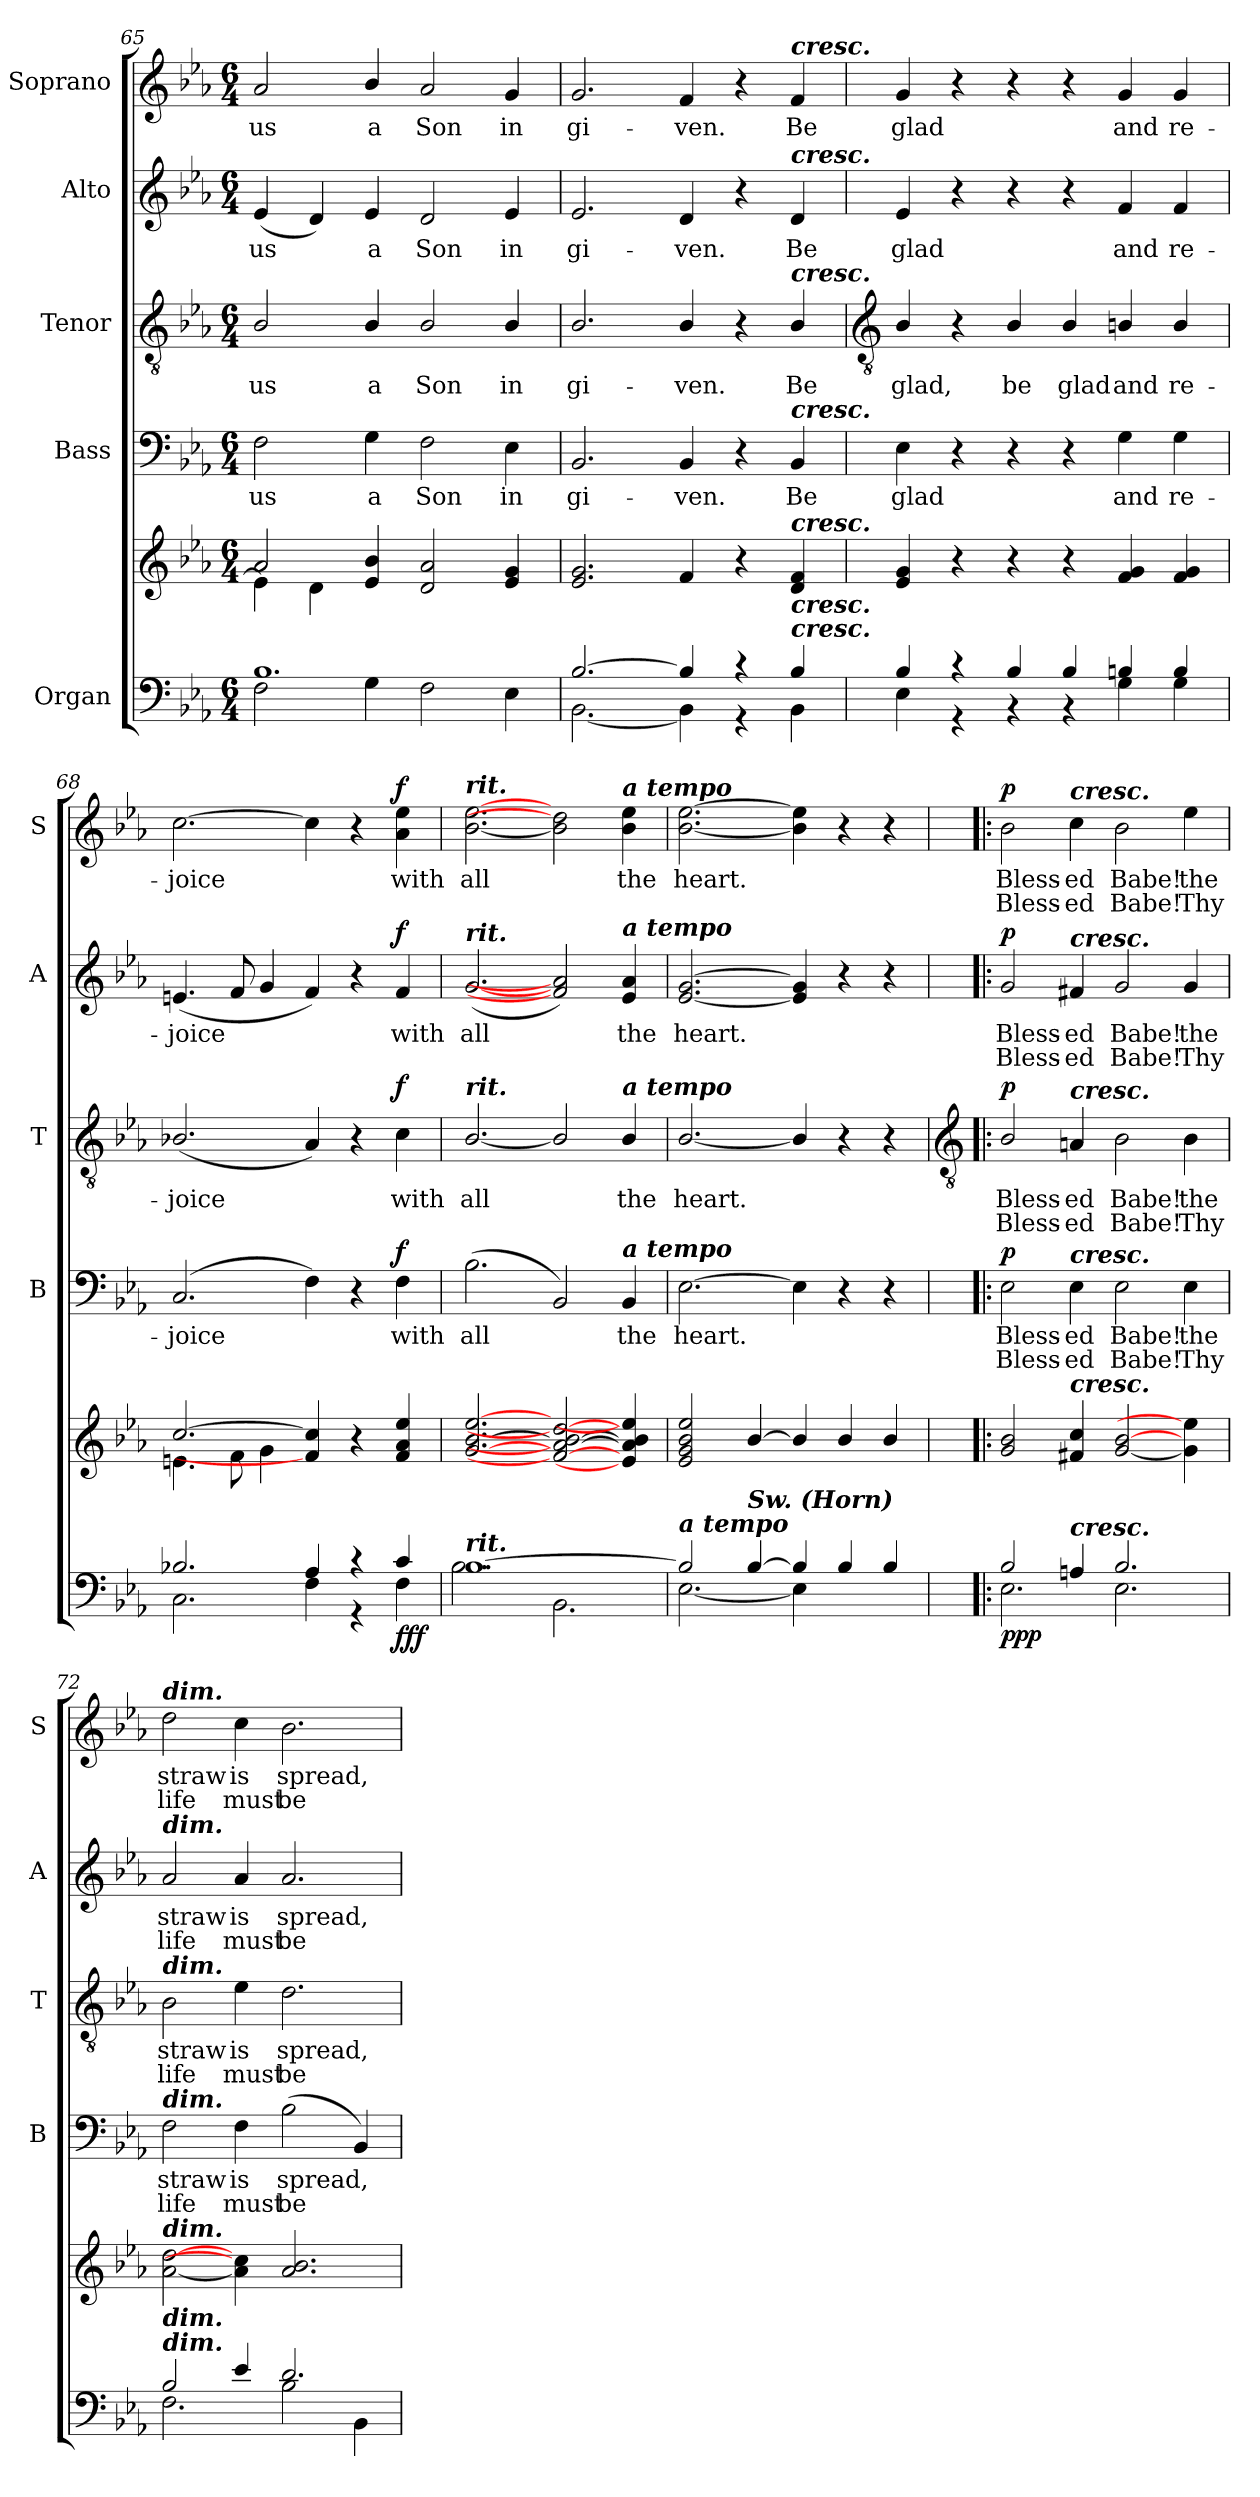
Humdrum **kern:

**kern	**kern	**dynam	**kern	**text	**text	**dynam	**kern	**text	**text	**dynam	**kern	**text	**text	**dynam	**kern	**text	**text	**dynam
*part5	*part5	*part5	*part4	*part4	*part4	*part4	*part3	*part3	*part3	*part3	*part2	*part2	*part2	*part2	*part1	*part1	*part1	*part1
*staff6	*staff5	*staff5/6	*staff4	*staff4	*staff4	*staff4	*staff3	*staff3	*staff3	*staff3	*staff2	*staff2	*staff2	*staff2	*staff1	*staff1	*staff1	*staff1
*I"Organ	*	*	*I"Bass	*	*	*	*I"Tenor	*	*	*	*I"Alto	*	*	*	*I"Soprano	*	*	*
*	*	*	*I'B	*	*	*	*I'T	*	*	*	*I'A	*	*	*	*I'S	*	*	*
*clefF4	*clefG2	*	*clefF4	*	*	*	*clefGv2	*	*	*	*clefG2	*	*	*	*clefG2	*	*	*
*k[b-e-a-]	*k[b-e-a-]	*	*k[b-e-a-]	*	*	*	*k[b-e-a-]	*	*	*	*k[b-e-a-]	*	*	*	*k[b-e-a-]	*	*	*
*E-:	*E-:	*	*E-:	*	*	*	*E-:	*	*	*	*E-:	*	*	*	*E-:	*	*	*
*M6/4	*M6/4	*	*M6/4	*	*	*	*M6/4	*	*	*	*M6/4	*	*	*	*M6/4	*	*	*
=65	=65	=65	=65	=65	=65	=65	=65	=65	=65	=65	=65	=65	=65	=65	=65	=65	=65	=65
*^	*^	*	*	*	*	*	*	*	*	*	*	*	*	*	*	*	*	*
!	!	!	!	!	!	!LO:LY:b	!	!	!	!LO:LY:b	!	!	!	!LO:LY:b	!	!	!	!LO:LY:b	!	!
1.B-/	2F\	2a-/	4e-\]	.	2F	us	.	.	2B-/	us	.	.	(<4e-	us	.	.	2a-	us	.	.
.	.	.	4d\	.	.	.	.	.	.	.	.	.	4d)	.	.	.	.	.	.	.
!	!	!	!	!	!	!LO:LY:b	!	!	!	!LO:LY:b	!	!	!	!LO:LY:b	!	!	!	!LO:LY:b	!	!
.	4G\	4e-/ 4b-/	1ryy	.	4G\	a	.	.	4B-/	a	.	.	4e-/	a	.	.	4b-/	a	.	.
!	!	!	!	!	!	!LO:LY:b	!	!	!	!LO:LY:b	!	!	!	!LO:LY:b	!	!	!	!LO:LY:b	!	!
.	2F\	2d/ 2a-/	.	.	2F	Son	.	.	2B-/	Son	.	.	2d	Son	.	.	2a-	Son	.	.
!	!	!	!	!	!	!LO:LY:b	!	!	!	!LO:LY:b	!	!	!	!LO:LY:b	!	!	!	!LO:LY:b	!	!
.	4E-\	4e-/ 4g/	.	.	4E-	in	.	.	4B-/	in	.	.	4e-	in	.	.	4g	in	.	.
=66	=66	=66	=66	=66	=66	=66	=66	=66	=66	=66	=66	=66	=66	=66	=66	=66	=66	=66	=66	=66
!	!	!	!	!	!	!LO:LY:b	!	!	!	!LO:LY:b	!	!	!	!LO:LY:b	!	!	!	!LO:LY:b	!	!
[2.B-/	[2.BB-\	2.e-/ 2.g/	1ryy	.	2.BB-/	gi-	.	.	2.B-/	gi-	.	.	2.e-	gi-	.	.	2.g	gi-	.	.
!	!	!	!	!	!	!LO:LY:b	!	!	!	!LO:LY:b	!	!	!	!LO:LY:b	!	!	!	!LO:LY:b	!	!
4B-/]	4BB-\]	4f/	.	.	4BB-/	-ven.	.	.	4B-/	-ven.	.	.	4d	-ven.	.	.	4f	-ven.	.	.
4r	4r	4r	4ryy	.	4r	.	.	.	4r	.	.	.	4r	.	.	.	4r	.	.	.
!	!	!	!	!	!	!	!	!	!	!	!	!	!	!	!	!	!LO:TX:a:Bi:t=cresc.	!	!	!
!	!	!	!	!	!	!	!	!	!	!	!	!	!LO:TX:a:Bi:t=cresc.	!	!	!	!	!	!	!
!	!	!	!	!	!	!	!	!	!LO:TX:a:Bi:t=cresc.	!	!	!	!	!	!	!	!	!	!	!
!	!	!	!	!	!LO:TX:a:Bi:t=cresc.	!	!	!	!	!	!	!	!	!	!	!	!	!	!	!
!	!	!LO:TX:a:Bi:t=cresc.	!	!	!	!	!	!	!	!	!	!	!	!	!	!	!	!	!	!
!LO:TX:a:Bi:t=cresc.	!	!	!	!	!	!	!	!	!	!	!	!	!	!	!	!	!	!	!	!
!LO:TX:a:Bi:t=cresc.	!	!	!	!	!	!	!	!	!	!	!	!	!	!	!	!	!	!	!	!
!	!	!	!	!	!	!LO:LY:b	!	!	!	!LO:LY:b	!	!	!	!LO:LY:b	!	!	!	!LO:LY:b	!	!
4B-/	4BB-\	4d/ 4f/	4ryy	.	4BB-/	Be	.	.	4B-/	Be	.	.	4d	Be	.	.	4f	Be	.	.
!!LO:LB:g=z
=67	=67	=67	=67	=67	=67	=67	=67	=67	=67	=67	=67	=67	=67	=67	=67	=67	=67	=67	=67	=67
*	*	*	*	*	*	*	*	*	*clefGv2	*	*	*	*	*	*	*	*	*	*	*
!	!	!	!	!	!	!LO:LY:b	!	!	!	!LO:LY:b	!	!	!	!LO:LY:b	!	!	!	!LO:LY:b	!	!
4B-/	4E-\	4e-/ 4g/	1ryy	.	4E-\	glad	.	.	4B-/	glad,	.	.	4e-	glad	.	.	4g	glad	.	.
4r	4r	4r	.	.	4r	.	.	.	4r	.	.	.	4r	.	.	.	4r	.	.	.
!	!	!	!	!	!	!	!	!	!	!LO:LY:b	!	!	!	!	!	!	!	!	!	!
4B-/	4r	4r	.	.	4r	.	.	.	4B-/	be	.	.	4r	.	.	.	4r	.	.	.
!	!	!	!	!	!	!	!	!	!	!LO:LY:b	!	!	!	!	!	!	!	!	!	!
4B-/	4r	4r	.	.	4r	.	.	.	4B-/	glad	.	.	4r	.	.	.	4r	.	.	.
!	!	!	!	!	!	!LO:LY:b	!	!	!	!LO:LY:b	!	!	!	!LO:LY:b	!	!	!	!LO:LY:b	!	!
4Bn/	4G\	4f/ 4g/	4ryy	.	4G	and	.	.	4Bn/	and	.	.	4f	and	.	.	4g	and	.	.
!	!	!	!	!	!	!LO:LY:b	!	!	!	!LO:LY:b	!	!	!	!LO:LY:b	!	!	!	!LO:LY:b	!	!
4B/	4G\	4f/ 4g/	4ryy	.	4G	re-	.	.	4B/	re-	.	.	4f	re-	.	.	4g	re-	.	.
=68	=68	=68	=68	=68	=68	=68	=68	=68	=68	=68	=68	=68	=68	=68	=68	=68	=68	=68	=68	=68
!	!	!	!	!	!	!LO:LY:b	!	!	!	!LO:LY:b	!	!	!	!LO:LY:b	!	!	!	!LO:LY:b	!	!
2.B-X/	2.C\	[2.cc/	4.en\	.	(<2.C	-joice	.	.	(<2.B-X/	-joice	.	.	(<4.en	-joice	.	.	[2.cc	-joice	.	.
.	.	.	8f\	.	.	.	.	.	.	.	.	.	8f	.	.	.	.	.	.	.
.	.	.	4g\	.	.	.	.	.	.	.	.	.	4g	.	.	.	.	.	.	.
4A-/	4F\	4f/] 4cc/]	2.ryy	.	4F)	.	.	.	4A-)	.	.	.	4f)	.	.	.	4cc]	.	.	.
4r	4r	4r	.	.	4r	.	.	.	4r	.	.	.	4r	.	.	.	4r	.	.	.
!	!	!	!	!LO:DY:b=2	!	!LO:LY:b	!	!	!	!LO:LY:b	!	!	!	!LO:LY:b	!	!	!	!LO:LY:b	!	!
!	!	!	!	!LO:DY:n=1:b=2	!	!	!	!	!	!	!	!	!	!	!	!	!	!	!	!
!	!	!	!	!LO:DY:n=2:b	!	!	!	!LO:DY:b	!	!	!	!LO:DY:b	!	!	!	!LO:DY:b	!	!	!	!LO:DY:b
4c/	4F\	4f/ 4a-/ 4ee-/	.	f f f	4F	with	.	f	4c	with	.	f	4f	with	.	f	4a- 4ee-	with	.	f
=69	=69	=69	=69	=69	=69	=69	=69	=69	=69	=69	=69	=69	=69	=69	=69	=69	=69	=69	=69	=69
!	!	!	!	!	!	!	!	!	!	!	!	!	!	!	!	!	!LO:TX:a:Bi:t=rit.	!	!	!
!	!	!	!	!	!	!	!	!	!	!	!	!	!LO:TX:a:Bi:t=rit.	!	!	!	!	!	!	!
!	!	!	!	!	!	!	!	!	!LO:TX:a:Bi:t=rit.	!	!	!	!	!	!	!	!	!	!	!
!LO:TX:a:Bi:t=rit.	!	!	!	!	!	!	!	!	!	!	!	!	!	!	!	!	!	!	!	!
!	!	!	!LO:N:vis=1	!	!	!LO:LY:b	!	!	!	!LO:LY:b	!	!	!	!LO:LY:b	!	!	!	!LO:LY:b	!	!
[1.B-/	2.B-\	[2.g/ [2.b-/ [2.ee-/	1.ryy	.	(<2.B-	all	.	.	[2.B-/	all	.	.	(<[2.g	all	.	.	[2.b- [2.ee-	all	.	.
.	2.BB-\	2f/_ 2a-/_ 2b-/_ 2dd/_	.	.	2BB-)	.	.	.	2B-/]	.	.	.	2f] 2a-])	.	.	.	2b-] 2dd]	.	.	.
!	!	!	!	!	!	!	!	!	!	!	!	!	!	!	!	!	!LO:TX:a:Bi:t=a tempo	!	!	!
!	!	!	!	!	!	!	!	!	!	!	!	!	!LO:TX:a:Bi:t=a tempo	!	!	!	!	!	!	!
!	!	!	!	!	!	!	!	!	!LO:TX:a:Bi:t=a tempo	!	!	!	!	!	!	!	!	!	!	!
!	!	!	!	!	!LO:TX:a:Bi:t=a tempo	!	!	!	!	!	!	!	!	!	!	!	!	!	!	!
!	!	!	!	!	!	!LO:LY:b	!	!	!	!LO:LY:b	!	!	!	!LO:LY:b	!	!	!	!LO:LY:b	!	!
.	.	4e-/] 4a-/] 4b-/] 4ee-/]	.	.	4BB-	the	.	.	4B-/	the	.	.	4e- 4a-	the	.	.	4b- 4ee-	the	.	.
=70	=70	=70	=70	=70	=70	=70	=70	=70	=70	=70	=70	=70	=70	=70	=70	=70	=70	=70	=70	=70
!LO:TX:a:Bi:t=a tempo	!	!	!	!	!	!	!	!	!	!	!	!	!	!	!	!	!	!	!	!
!	!	!	!LO:N:vis=1	!	!	!LO:LY:b	!	!	!	!LO:LY:b	!	!	!	!LO:LY:b	!	!	!	!LO:LY:b	!	!
2B-/]	[2.E-\	2e-/ 2g/ 2b-/ 2ee-/	1.ryy	.	[2.E-	heart.	.	.	[2.B-/	heart.	.	.	[2.e- [2.g	heart.	.	.	[2.b- [2.ee-	heart.	.	.
!LO:TX:a:Bi:t=Sw. (Horn)	!	!	!	!	!	!	!	!	!	!	!	!	!	!	!	!	!	!	!	!
[4B-/	.	[4b-/	.	.	.	.	.	.	.	.	.	.	.	.	.	.	.	.	.	.
4B-/]	4E-\]	4b-/]	.	.	4E-]	.	.	.	4B-/]	.	.	.	4e-] 4g]	.	.	.	4b-] 4ee-]	.	.	.
4B-/	2ryy	4b-/	.	.	4r	.	.	.	4r	.	.	.	4r	.	.	.	4r	.	.	.
4B-/	.	4b-/	.	.	4r	.	.	.	4r	.	.	.	4r	.	.	.	4r	.	.	.
*	*	*v	*v	*	*	*	*	*	*	*	*	*	*	*	*	*	*	*	*	*
!!LO:LB:g=z
=71!|:	=71!|:	=71!|:	=71!|:	=71!|:	=71!|:	=71!|:	=71!|:	=71!|:	=71!|:	=71!|:	=71!|:	=71!|:	=71!|:	=71!|:	=71!|:	=71!|:	=71!|:	=71!|:	=71!|:
*	*	*	*	*	*	*	*	*clefGv2	*	*	*	*	*	*	*	*	*	*	*
!	!	!	!LO:DY:b=2	!	!LO:LY:b	!LO:LY:b	!	!	!LO:LY:b	!LO:LY:b	!	!	!LO:LY:b	!LO:LY:b	!	!	!LO:LY:b	!LO:LY:b	!
!	!	!	!LO:DY:n=1:b=2	!	!	!	!	!	!	!	!	!	!	!	!	!	!	!	!
!	!	!	!LO:DY:n=2:b	!	!	!	!LO:DY:b	!	!	!	!LO:DY:b	!	!	!	!LO:DY:b	!	!	!	!LO:DY:b
2B-/	2.E-\	2g 2b-	p p p	2E-	Bless-	-Bless-	p	2B-/	Bless-	-Bless-	p	2g	Bless-	-Bless-	p	2b-	Bless-	-Bless-	p
!	!	!	!	!	!	!	!	!	!	!	!	!	!	!	!	!LO:TX:a:Bi:t=cresc.	!	!	!
!	!	!	!	!	!	!	!	!	!	!	!	!LO:TX:a:Bi:t=cresc.	!	!	!	!	!	!	!
!	!	!	!	!	!	!	!	!LO:TX:a:Bi:t=cresc.	!	!	!	!	!	!	!	!	!	!	!
!	!	!	!	!LO:TX:a:Bi:t=cresc.	!	!	!	!	!	!	!	!	!	!	!	!	!	!	!
!	!	!LO:TX:a:Bi:t=cresc.	!	!	!	!	!	!	!	!	!	!	!	!	!	!	!	!	!
!LO:TX:a:Bi:t=cresc.	!	!	!	!	!	!	!	!	!	!	!	!	!	!	!	!	!	!	!
!	!	!	!	!	!LO:LY:b	!LO:LY:b	!	!	!LO:LY:b	!LO:LY:b	!	!	!LO:LY:b	!LO:LY:b	!	!	!LO:LY:b	!LO:LY:b	!
4An/	.	4f#X 4cc	.	4E-	-ed	ed	.	4An	-ed	ed	.	4f#X	-ed	ed	.	4cc	-ed	ed	.
!	!	!	!	!	!LO:LY:b	!LO:LY:b	!	!	!LO:LY:b	!LO:LY:b	!	!	!LO:LY:b	!LO:LY:b	!	!	!LO:LY:b	!LO:LY:b	!
2.B-/	2.E-\	[2g [2b-	.	2E-	Babe!	Babe!	.	2B-	Babe!	Babe!	.	2g	Babe!	Babe!	.	2b-	Babe!	Babe!	.
!	!	!	!	!	!LO:LY:b	!LO:LY:b	!	!	!LO:LY:b	!LO:LY:b	!	!	!LO:LY:b	!LO:LY:b	!	!	!LO:LY:b	!LO:LY:b	!
.	.	4g] 4ee-]	.	4E-	the	Thy	.	4B-	the	Thy	.	4g	the	Thy	.	4ee-	the	Thy	.
=72	=72	=72	=72	=72	=72	=72	=72	=72	=72	=72	=72	=72	=72	=72	=72	=72	=72	=72	=72
!	!	!	!	!	!	!	!	!	!	!	!	!	!	!	!	!LO:TX:a:Bi:t=dim.	!	!	!
!	!	!	!	!	!	!	!	!	!	!	!	!LO:TX:a:Bi:t=dim.	!	!	!	!	!	!	!
!	!	!	!	!	!	!	!	!LO:TX:a:Bi:t=dim.	!	!	!	!	!	!	!	!	!	!	!
!	!	!	!	!LO:TX:a:Bi:t=dim.	!	!	!	!	!	!	!	!	!	!	!	!	!	!	!
!	!	!LO:TX:a:Bi:t=dim.	!	!	!	!	!	!	!	!	!	!	!	!	!	!	!	!	!
!LO:TX:a:Bi:t=dim.	!	!	!	!	!	!	!	!	!	!	!	!	!	!	!	!	!	!	!
!LO:TX:a:Bi:t=dim.	!	!	!	!	!	!	!	!	!	!	!	!	!	!	!	!	!	!	!
!	!	!	!	!	!LO:LY:b	!LO:LY:b	!	!	!LO:LY:b	!LO:LY:b	!	!	!LO:LY:b	!LO:LY:b	!	!	!LO:LY:b	!LO:LY:b	!
2B-/	2.F\	[2a- [2dd	.	2F	straw	life	.	2B-	straw	life	.	2a-	straw	life	.	2dd	straw	life	.
!	!	!	!	!	!LO:LY:b	!LO:LY:b	!	!	!LO:LY:b	!LO:LY:b	!	!	!LO:LY:b	!LO:LY:b	!	!	!LO:LY:b	!LO:LY:b	!
4e-/	.	4a-] 4cc]	.	4F	is	must	.	4e-	is	must	.	4a-	is	must	.	4cc	is	must	.
!	!	!	!	!	!LO:LY:b	!LO:LY:b	!	!	!LO:LY:b	!LO:LY:b	!	!	!LO:LY:b	!LO:LY:b	!	!	!LO:LY:b	!LO:LY:b	!
2.d/	2B-\	2.a- 2.b-	.	(<2B-	spread,	be	.	2.d	spread,	be	.	2.a-	spread,	be	.	2.b-	spread,	be	.
.	4BB-\	.	.	4BB-)	.	.	.	.	.	.	.	.	.	.	.	.	.	.	.
*v	*v	*	*	*	*	*	*	*	*	*	*	*	*	*	*	*	*	*	*
=	=	=	=	=	=	=	=	=	=	=	=	=	=	=	=	=	=	=
*-	*-	*-	*-	*-	*-	*-	*-	*-	*-	*-	*-	*-	*-	*-	*-	*-	*-	*-
